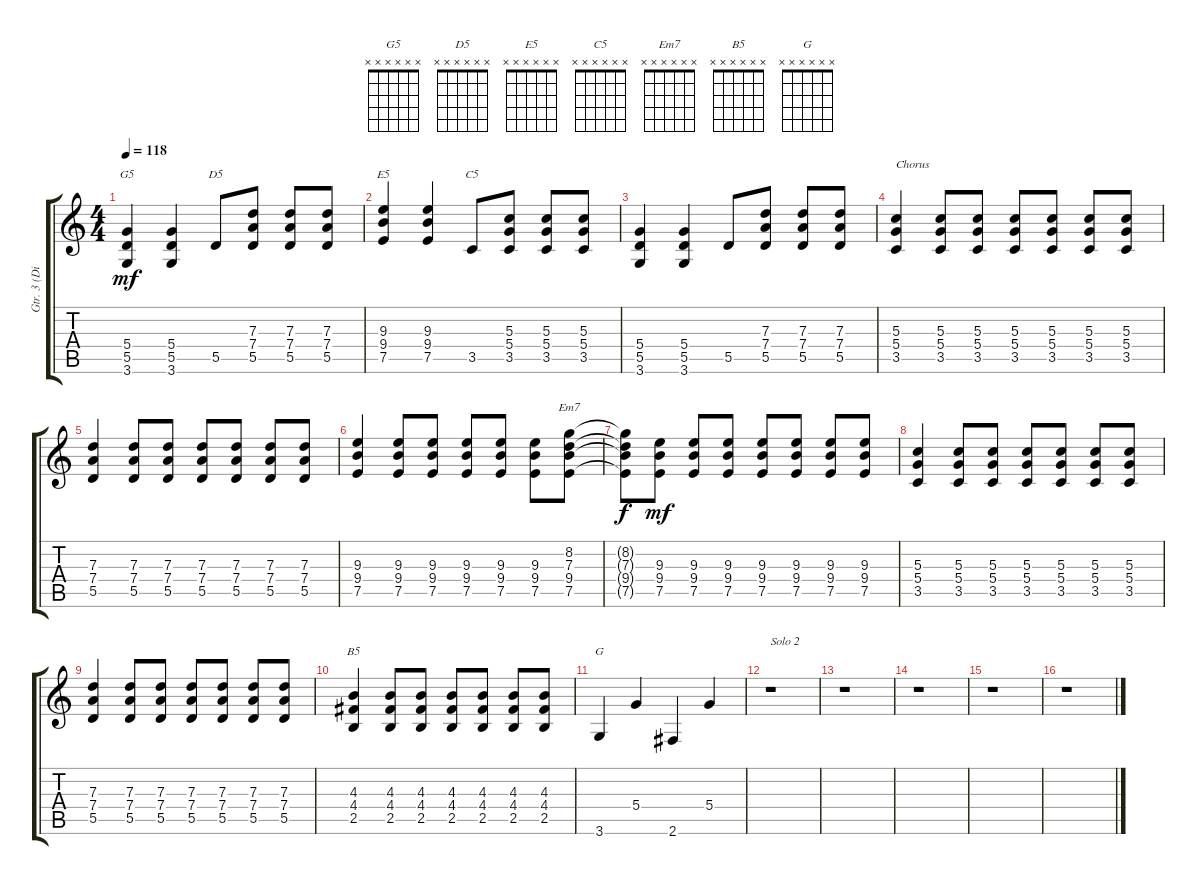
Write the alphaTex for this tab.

\track ("Gtr. 3 (Dist.)" "Gtr. 3 (Di") {instrument distortionguitar}
\staff {score tabs}
\tuning (E4 B3 G3 D3 A2 E2) {hide}
\chord ("G5" x x x x x x) {firstfret 0}
\chord ("D5" x x x x x x) {firstfret 0}
\chord ("E5" x x x x x x) {firstfret 0}
\chord ("C5" x x x x x x) {firstfret 0}
\chord ("Em7" x x x x x x) {firstfret 0}
\chord ("B5" x x x x x x) {firstfret 0}
\chord ("G" x x x x x x) {firstfret 0}
\ts (4 4)
\tempo 118
\clef g2
\ks c
(5.4 5.5 3.6).4{ch "G5" dy mf} (5.4 5.5 3.6).4 5.5.8{ch "D5"} (7.3 7.4 5.5).8 (7.3 7.4 5.5).8 (7.3 7.4 5.5).8 |
(9.3 9.4 7.5).4{ch "E5"} (9.3 9.4 7.5).4 3.5.8{ch "C5"} (5.3 5.4 3.5).8 (5.3 5.4 3.5).8 (5.3 5.4 3.5).8 |
(5.4 5.5 3.6).4 (5.4 5.5 3.6).4 5.5.8 (7.3 7.4 5.5).8 (7.3 7.4 5.5).8 (7.3 7.4 5.5).8 |
(5.3 5.4 3.5).4{txt "Chorus"} (5.3 5.4 3.5).8 (5.3 5.4 3.5).8 (5.3 5.4 3.5).8 (5.3 5.4 3.5).8 (5.3 5.4 3.5).8 (5.3 5.4 3.5).8 |
(7.3 7.4 5.5).4 (7.3 7.4 5.5).8 (7.3 7.4 5.5).8 (7.3 7.4 5.5).8 (7.3 7.4 5.5).8 (7.3 7.4 5.5).8 (7.3 7.4 5.5).8 |
(9.3 9.4 7.5).4 (9.3 9.4 7.5).8 (9.3 9.4 7.5).8 (9.3 9.4 7.5).8 (9.3 9.4 7.5).8 (9.3 9.4 7.5).8 (8.2 7.3 9.4 7.5).8{ch "Em7"} |
(8.2{t} 7.3{t} 9.4{t} 7.5{t}).8{dy f} (9.3 9.4 7.5).8{dy mf} (9.3 9.4 7.5).8 (9.3 9.4 7.5).8 (9.3 9.4 7.5).8 (9.3 9.4 7.5).8 (9.3 9.4 7.5).8 (9.3 9.4 7.5).8 |
(5.3 5.4 3.5).4 (5.3 5.4 3.5).8 (5.3 5.4 3.5).8 (5.3 5.4 3.5).8 (5.3 5.4 3.5).8 (5.3 5.4 3.5).8 (5.3 5.4 3.5).8 |
(7.3 7.4 5.5).4 (7.3 7.4 5.5).8 (7.3 7.4 5.5).8 (7.3 7.4 5.5).8 (7.3 7.4 5.5).8 (7.3 7.4 5.5).8 (7.3 7.4 5.5).8 |
(4.3 4.4 2.5).4{ch "B5"} (4.3 4.4 2.5).8 (4.3 4.4 2.5).8 (4.3 4.4 2.5).8 (4.3 4.4 2.5).8 (4.3 4.4 2.5).8 (4.3 4.4 2.5).8 |
3.6.4{ch "G"} 5.4.4 2.6.4 5.4.4 |
r.1{txt "Solo 2"} |
r.1 |
r.1 |
r.1 |
r.1
